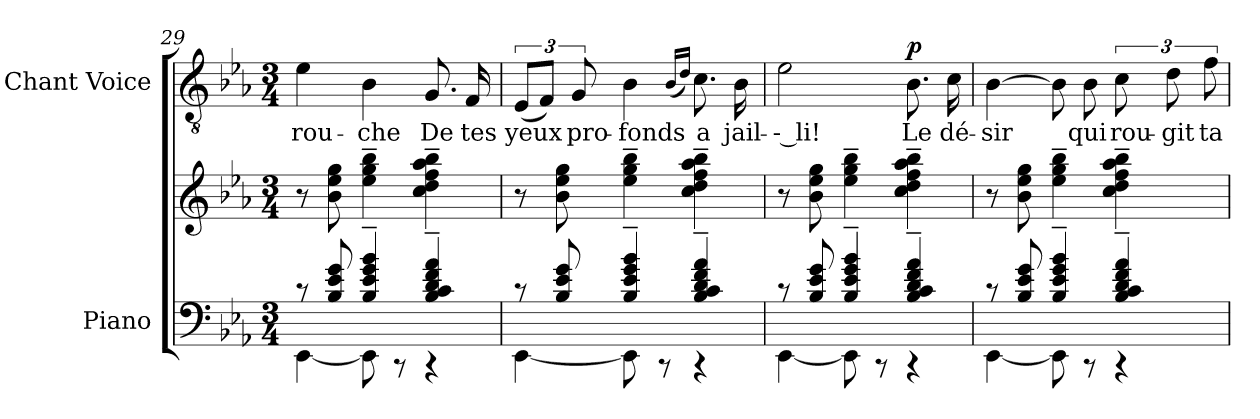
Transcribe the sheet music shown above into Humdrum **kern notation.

**kern	**kern	**kern	**text	**dynam
*part2	*part2	*part1	*part1	*part1
*staff3	*staff2	*staff1	*staff1	*staff1
*I"Piano	*	*I"Chant Voice	*	*
*I'Pno	*	*	*	*
*clefF4	*clefG2	*clefGv2	*	*
*k[b-e-a-]	*k[b-e-a-]	*k[b-e-a-]	*	*
*M3/4	*M3/4	*M3/4	*	*
=29	=29	=29	=29	=29
*^	*	*	*	*
!	!	!	!	!LO:LY:b	!
8r	[4EE-\	8r	4e-\	-rou-	.
8B-/ 8e-/ 8g/	.	8b-\ 8ee-\ 8gg\	.	.	.
!	!	!	!	!LO:LY:b	!
4B-/~ 4e-/~ 4g/~ 4b-/~	8EE-\]	4ee-\~ 4gg\~ 4bb-\~	4B-\	-che	.
.	8r	.	.	.	.
!	!	!	!	!LO:LY:b	!
4B-/~ 4c/~ 4d/~ 4f/~ 4a-/~	4r	4cc\~ 4dd\~ 4ff\~ 4aa-\~ 4bb-\~	8.G/	De	.
!	!	!	!	!LO:LY:b	!
.	.	.	16F/	tes	.
=30	=30	=30	=30	=30	=30
!	!	!	!	!LO:LY:b	!
8r	[4EE-\	8r	(12E-/L	yeux	.
.	.	.	12F/J)	.	.
8B-/ 8e-/ 8g/	.	8b-\ 8ee-\ 8gg\	.	.	.
!	!	!	!	!LO:LY:b	!
.	.	.	12G/	pro-	.
!	!	!	!	!LO:LY:b	!
4B-/~ 4e-/~ 4g/~ 4b-/~	8EE-\]	4ee-\~ 4gg\~ 4bb-\~	4B-\	-fonds	.
.	8r	.	.	.	.
.	.	.	(16qB-/LL	.	.
.	.	.	16qd/JJ)	.	.
!	!	!	!	!LO:LY:b	!
4B-/~ 4c/~ 4d/~ 4f/~ 4a-/~	4r	4cc\~ 4dd\~ 4ff\~ 4aa-\~ 4bb-\~	8.c\	a	.
!	!	!	!	!LO:LY:b	!
.	.	.	16B-\	jail-	.
!!LO:LB:g=z
=31	=31	=31	=31	=31	=31
!	!	!	!	!LO:LY:b	!
8r	[4EE-\	8r	2e-\	-- li!	.
8B-/ 8e-/ 8g/	.	8b-\ 8ee-\ 8gg\	.	.	.
4B-/~ 4e-/~ 4g/~ 4b-/~	8EE-\]	4ee-\~ 4gg\~ 4bb-\~	.	.	.
.	8r	.	.	.	.
!	!	!	!	!LO:LY:b	!LO:DY:a
4B-/~ 4c/~ 4d/~ 4f/~ 4a-/~	4r	4cc\~ 4dd\~ 4ff\~ 4aa-\~ 4bb-\~	8.B-\	Le	p
!	!	!	!	!LO:LY:b	!
.	.	.	16c\	dé-	.
=32	=32	=32	=32	=32	=32
!	!	!	!	!LO:LY:b	!
8r	[4EE-\	8r	[4B-\	-sir	.
8B-/ 8e-/ 8g/	.	8b-\ 8ee-\ 8gg\	.	.	.
4B-/~ 4e-/~ 4g/~ 4b-/~	8EE-\]	4ee-\~ 4gg\~ 4bb-\~	8B-\]	.	.
!	!	!	!	!LO:LY:b	!
.	8r	.	8B-\	qui	.
!	!	!	!	!LO:LY:b	!
4B-/~ 4c/~ 4d/~ 4f/~ 4a-/~	4r	4cc\~ 4dd\~ 4ff\~ 4aa-\~ 4bb-\~	12c\	rou-	.
!	!	!	!	!LO:LY:b	!
.	.	.	12d\	-git	.
!	!	!	!	!LO:LY:b	!
.	.	.	12f\	ta	.
*v	*v	*	*	*	*
=	=	=	=	=
*-	*-	*-	*-	*-
